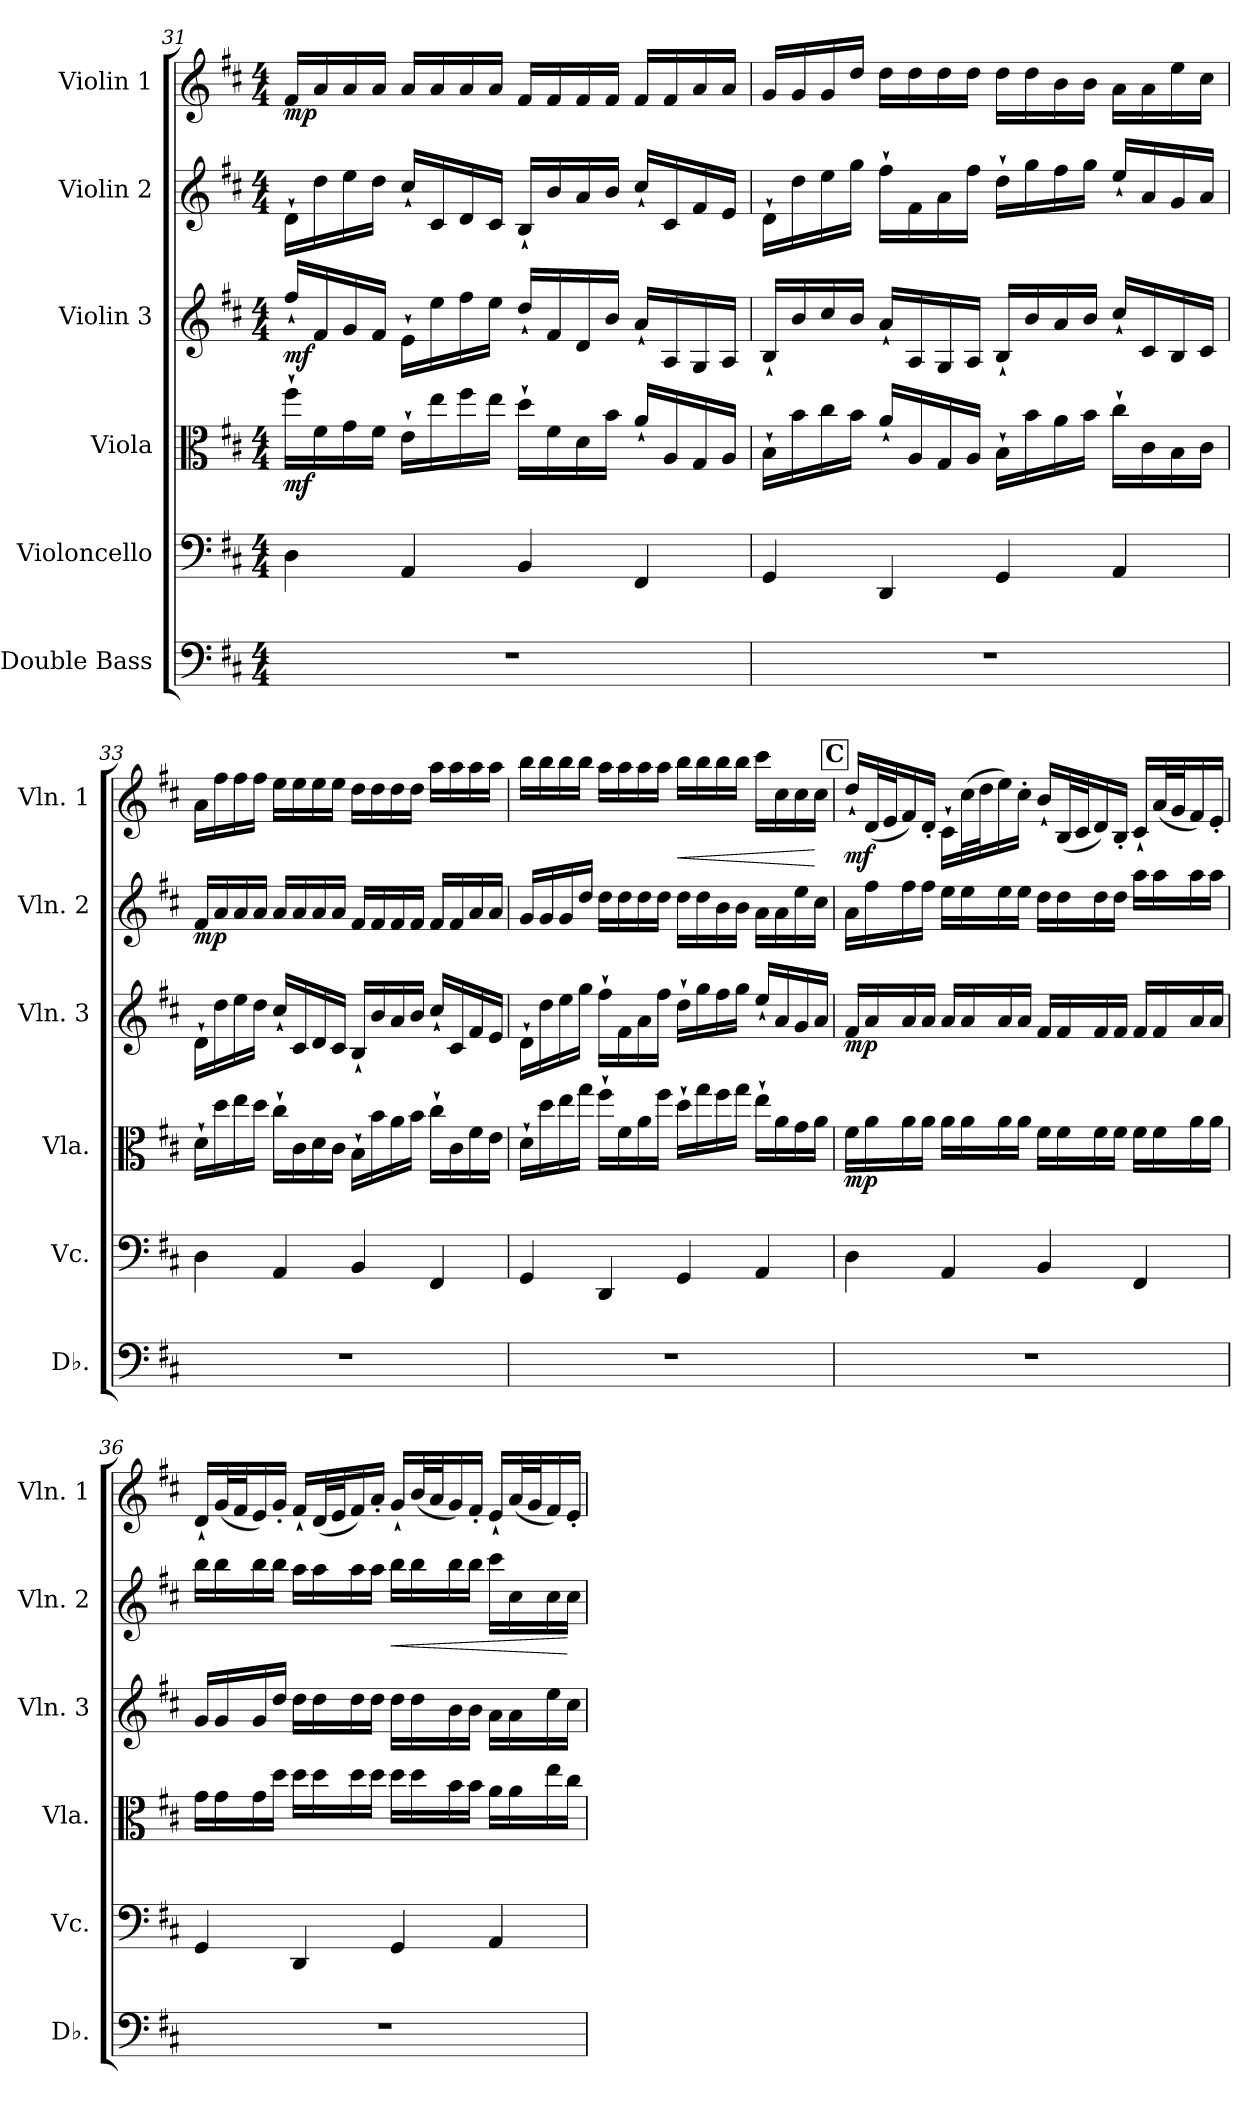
**kern	**kern	**kern	**dynam	**kern	**dynam	**kern	**dynam	**kern	**dynam
*part6	*part5	*part4	*part4	*part3	*part3	*part2	*part2	*part1	*part1
*staff6	*staff5	*staff4	*staff4	*staff3	*staff3	*staff2	*staff2	*staff1	*staff1
*I"Double Bass	*I"Violoncello	*I"Viola	*	*I"Violin 3	*	*I"Violin 2	*	*I"Violin 1	*
*I'Db.	*I'Vc.	*I'Vla.	*	*I'Vln. 3	*	*I'Vln. 2	*	*I'Vln. 1	*
*clefF4	*clefF4	*clefC3	*	*clefG2	*	*clefG2	*	*clefG2	*
*ITrd7c12	*	*	*	*	*	*	*	*	*
*k[f#c#]	*k[f#c#]	*k[f#c#]	*	*k[f#c#]	*	*k[f#c#]	*	*k[f#c#]	*
*D:	*D:	*D:	*	*D:	*	*D:	*	*D:	*
*M4/4	*M4/4	*M4/4	*	*M4/4	*	*M4/4	*	*M4/4	*
=31	=31	=31	=31	=31	=31	=31	=31	=31	=31
1r	4Di\	16ff#`i\LL	mf	16ff#`i/LL	mf	16d`i\LL	.	16f#i/LL	mp
.	.	16f#i\	.	16f#i/	.	16ddi\	.	16ai/	.
.	.	16gi\	.	16gi/	.	16eei\	.	16ai/	.
.	.	16f#i\JJ	.	16f#i/JJ	.	16ddi\JJ	.	16ai/JJ	.
.	4AAi/	16e`i\LL	.	16e`i\LL	.	16cc#`i/LL	.	16ai/LL	.
.	.	16eei\	.	16eei\	.	16c#i/	.	16ai/	.
.	.	16ff#i\	.	16ff#i\	.	16di/	.	16ai/	.
.	.	16eei\JJ	.	16eei\JJ	.	16c#i/JJ	.	16ai/JJ	.
.	4BBi/	16dd`i\LL	.	16dd`i/LL	.	16B`i/LL	.	16f#i/LL	.
.	.	16f#i\	.	16f#i/	.	16bi/	.	16f#i/	.
.	.	16di\	.	16di/	.	16ai/	.	16f#i/	.
.	.	16bi\JJ	.	16bi/JJ	.	16bi/JJ	.	16f#i/JJ	.
.	4FF#i/	16a`i/LL	.	16a`i/LL	.	16cc#`i/LL	.	16f#i/LL	.
.	.	16Ai/	.	16Ai/	.	16c#i/	.	16f#i/	.
.	.	16Gi/	.	16Gi/	.	16f#i/	.	16ai/	.
.	.	16Ai/JJ	.	16Ai/JJ	.	16ei/JJ	.	16ai/JJ	.
=32	=32	=32	=32	=32	=32	=32	=32	=32	=32
1r	4GGi/	16B`i\LL	.	16B`i/LL	.	16d`i\LL	.	16gi/LL	.
.	.	16bi\	.	16bi/	.	16ddi\	.	16gi/	.
.	.	16cc#i\	.	16cc#i/	.	16eei\	.	16gi/	.
.	.	16bi\JJ	.	16bi/JJ	.	16ggi\JJ	.	16ddi/JJ	.
.	4DDi/	16a`i/LL	.	16a`i/LL	.	16ff#`i\LL	.	16ddi\LL	.
.	.	16Ai/	.	16Ai/	.	16f#i\	.	16ddi\	.
.	.	16Gi/	.	16Gi/	.	16ai\	.	16ddi\	.
.	.	16Ai/JJ	.	16Ai/JJ	.	16ff#i\JJ	.	16ddi\JJ	.
.	4GGi/	16B`i\LL	.	16B`i/LL	.	16dd`i\LL	.	16ddi\LL	.
.	.	16bi\	.	16bi/	.	16ggi\	.	16ddi\	.
.	.	16ai\	.	16ai/	.	16ff#i\	.	16bi\	.
.	.	16bi\JJ	.	16bi/JJ	.	16ggi\JJ	.	16bi\JJ	.
.	4AAi/	16cc#`i\LL	.	16cc#`i/LL	.	16ee`i/LL	.	16ai\LL	.
.	.	16c#i\	.	16c#i/	.	16ai/	.	16ai\	.
.	.	16Bi\	.	16Bi/	.	16gi/	.	16eei\	.
.	.	16c#i\JJ	.	16c#i/JJ	.	16ai/JJ	.	16cc#i\JJ	.
!!LO:LB:g=z
=33	=33	=33	=33	=33	=33	=33	=33	=33	=33
1r	4Di\	16d`i\LL	.	16d`i\LL	.	16f#i/LL	mp	16ai\LL	.
.	.	16ddi\	.	16ddi\	.	16ai/	.	16ff#i\	.
.	.	16eei\	.	16eei\	.	16ai/	.	16ff#i\	.
.	.	16ddi\JJ	.	16ddi\JJ	.	16ai/JJ	.	16ff#i\JJ	.
.	4AAi/	16cc#`i\LL	.	16cc#`i/LL	.	16ai/LL	.	16eei\LL	.
.	.	16c#i\	.	16c#i/	.	16ai/	.	16eei\	.
.	.	16di\	.	16di/	.	16ai/	.	16eei\	.
.	.	16c#i\JJ	.	16c#i/JJ	.	16ai/JJ	.	16eei\JJ	.
.	4BBi/	16B`i\LL	.	16B`i/LL	.	16f#i/LL	.	16ddi\LL	.
.	.	16bi\	.	16bi/	.	16f#i/	.	16ddi\	.
.	.	16ai\	.	16ai/	.	16f#i/	.	16ddi\	.
.	.	16bi\JJ	.	16bi/JJ	.	16f#i/JJ	.	16ddi\JJ	.
.	4FF#i/	16cc#`i\LL	.	16cc#`i/LL	.	16f#i/LL	.	16aai\LL	.
.	.	16c#i\	.	16c#i/	.	16f#i/	.	16aai\	.
.	.	16f#i\	.	16f#i/	.	16ai/	.	16aai\	.
.	.	16ei\JJ	.	16ei/JJ	.	16ai/JJ	.	16aai\JJ	.
=34	=34	=34	=34	=34	=34	=34	=34	=34	=34
1r	4GGi/	16d`i\LL	.	16d`i\LL	.	16gi/LL	.	16bbi\LL	.
.	.	16ddi\	.	16ddi\	.	16gi/	.	16bbi\	.
.	.	16eei\	.	16eei\	.	16gi/	.	16bbi\	.
.	.	16ggi\JJ	.	16ggi\JJ	.	16ddi/JJ	.	16bbi\JJ	.
.	4DDi/	16ff#`i\LL	.	16ff#`i\LL	.	16ddi\LL	.	16aai\LL	.
.	.	16f#i\	.	16f#i\	.	16ddi\	.	16aai\	.
.	.	16ai\	.	16ai\	.	16ddi\	.	16aai\	.
.	.	16ff#i\JJ	.	16ff#i\JJ	.	16ddi\JJ	.	16aai\JJ	.
!	!	!	!	!	!	!	!	!	!LO:HP:b
.	4GGi/	16dd`i\LL	.	16dd`i\LL	.	16ddi\LL	.	16bbi\LL	<
.	.	16ggi\	.	16ggi\	.	16ddi\	.	16bbi\	.
.	.	16ff#i\	.	16ff#i\	.	16bi\	.	16bbi\	.
.	.	16ggi\JJ	.	16ggi\JJ	.	16bi\JJ	.	16bbi\JJ	.
.	4AAi/	16ee`i\LL	.	16ee`i/LL	.	16ai\LL	.	16ccc#i\LL	.
.	.	16ai\	.	16ai/	.	16ai\	.	16cc#i\	.
.	.	16gi\	.	16gi/	.	16eei\	.	16cc#i\	.
.	.	16ai\JJ	.	16ai/JJ	.	16cc#i\JJ	.	16cc#i\JJ	[
!!LO:LB:g=z
!!LO:REH:place=s1:B:color=#000000:enc=box:fs=17.1407:t=C
=35	=35	=35	=35	=35	=35	=35	=35	=35	=35
1r	4Di\	16f#i\LL	mp	16f#i/LL	mp	16ai\LL	.	16dd`i/LL	mf
.	.	16ai\	.	16ai/	.	16ff#i\	.	(32di/L	.
.	.	.	.	.	.	.	.	32ei/J	.
.	.	16ai\	.	16ai/	.	16ff#i\	.	16f#i/)	.
.	.	16ai\JJ	.	16ai/JJ	.	16ff#i\JJ	.	16d'i/JJ	.
.	4AAi/	16ai\LL	.	16ai/LL	.	16eei\LL	.	16c#`i\LL	.
.	.	16ai\	.	16ai/	.	16eei\	.	(32cc#i\L	.
.	.	.	.	.	.	.	.	32ddi\J	.
.	.	16ai\	.	16ai/	.	16eei\	.	16eei\)	.
.	.	16ai\JJ	.	16ai/JJ	.	16eei\JJ	.	16cc#'i\JJ	.
.	4BBi/	16f#i\LL	.	16f#i/LL	.	16ddi\LL	.	16b`i/LL	.
.	.	16f#i\	.	16f#i/	.	16ddi\	.	(32Bi/L	.
.	.	.	.	.	.	.	.	32c#i/J	.
.	.	16f#i\	.	16f#i/	.	16ddi\	.	16di/)	.
.	.	16f#i\JJ	.	16f#i/JJ	.	16ddi\JJ	.	16B'i/JJ	.
.	4FF#i/	16f#i\LL	.	16f#i/LL	.	16aai\LL	.	16c#`i/LL	.
.	.	16f#i\	.	16f#i/	.	16aai\	.	(32ai/L	.
.	.	.	.	.	.	.	.	32gi/J	.
.	.	16ai\	.	16ai/	.	16aai\	.	16f#i/)	.
.	.	16ai\JJ	.	16ai/JJ	.	16aai\JJ	.	16e'i/JJ	.
=36	=36	=36	=36	=36	=36	=36	=36	=36	=36
1r	4GGi/	16gi\LL	.	16gi/LL	.	16bbi\LL	.	16d`i/LL	.
.	.	16gi\	.	16gi/	.	16bbi\	.	(32gi/L	.
.	.	.	.	.	.	.	.	32f#i/J	.
.	.	16gi\	.	16gi/	.	16bbi\	.	16ei/)	.
.	.	16ddi\JJ	.	16ddi/JJ	.	16bbi\JJ	.	16g'i/JJ	.
.	4DDi/	16ddi\LL	.	16ddi\LL	.	16aai\LL	.	16f#`i/LL	.
.	.	16ddi\	.	16ddi\	.	16aai\	.	(32di/L	.
.	.	.	.	.	.	.	.	32ei/J	.
.	.	16ddi\	.	16ddi\	.	16aai\	.	16f#i/)	.
.	.	16ddi\JJ	.	16ddi\JJ	.	16aai\JJ	.	16a'i/JJ	.
!	!	!	!	!	!	!	!LO:HP:b	!	!
.	4GGi/	16ddi\LL	.	16ddi\LL	.	16bbi\LL	<	16g`i/LL	.
.	.	16ddi\	.	16ddi\	.	16bbi\	.	(32bi/L	.
.	.	.	.	.	.	.	.	32ai/J	.
.	.	16bi\	.	16bi\	.	16bbi\	.	16gi/)	.
.	.	16bi\JJ	.	16bi\JJ	.	16bbi\JJ	.	16f#'i/JJ	.
.	4AAi/	16ai\LL	.	16ai\LL	.	16ccc#i\LL	.	16e`i/LL	.
.	.	16ai\	.	16ai\	.	16cc#i\	.	(32ai/L	.
.	.	.	.	.	.	.	.	32gi/J	.
.	.	16eei\	.	16eei\	.	16cc#i\	.	16f#i/)	.
.	.	16cc#i\JJ	.	16cc#i\JJ	.	16cc#i\JJ	[	16e'i/JJ	.
=	=	=	=	=	=	=	=	=	=
*-	*-	*-	*-	*-	*-	*-	*-	*-	*-
